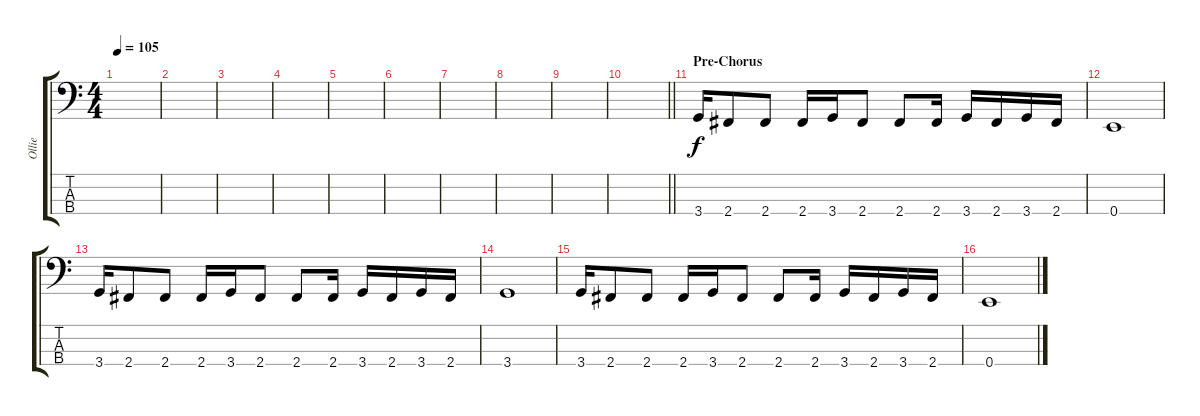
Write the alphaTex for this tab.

\track ("Ollie" "Ollie") {instrument electricbassfinger}
\staff {score tabs}
\tuning (G2 D2 A1 E1) {hide}
\ts (4 4)
\tempo 105
\clef f4
\ks c
|
|
|
|
|
|
|
|
|
\barLineRight lightlight
|
\section ("" "Pre-Chorus")
3.4.16 2.4.8 2.4.8 2.4.16 3.4.16 2.4.8 2.4.8 2.4.16 3.4.16 2.4.16 3.4.16 2.4.16 |
0.4.1 |
3.4.16 2.4.8 2.4.8 2.4.16 3.4.16 2.4.8 2.4.8 2.4.16 3.4.16 2.4.16 3.4.16 2.4.16 |
3.4.1 |
3.4.16 2.4.8 2.4.8 2.4.16 3.4.16 2.4.8 2.4.8 2.4.16 3.4.16 2.4.16 3.4.16 2.4.16 |
0.4.1
